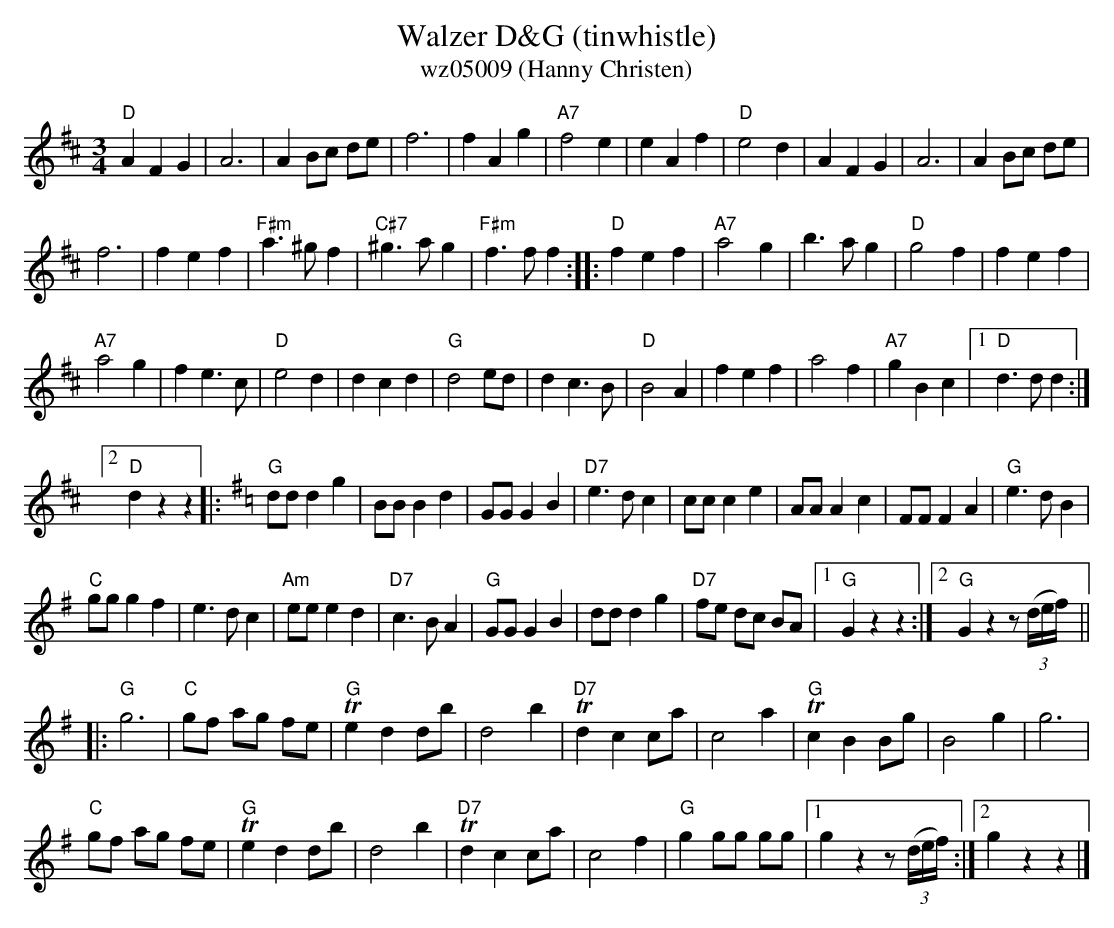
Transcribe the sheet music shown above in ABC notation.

X:1
T:Walzer D&G (tinwhistle)
T:wz05009 (Hanny Christen)
M:3/4
L:1/4
K:D %%MIDI gchordon
"D"AFG | A3 | A B/2c/2 d/2e/2 | f3 | fAg | "A7"f2e | eAf | "D"e2d | AFG | A3 | A B/2c/2 d/2e/2 |
f3 | fef | "F#m"a>^gf | "C#7"^g>ag | "F#m"f>ff :: "D"fef | "A7"a2g | b>ag | "D"g2f | fef |
"A7"a2g | fe>c | "D"e2d | dcd | "G"d2e/2d/2 | dc>B | "D"B2A | fef | a2f | "A7"gBc |1 "D"d>dd :|2
"D"dzz |: [K:G] "G"d/2d/2dg | B/2B/2Bd | G/2G/2GB | "D7"e>dc | c/2c/2ce | A/2A/2Ac | F/2F/2FA | "G"e>dB |
"C"g/2g/2gf | e>dc | "Am"e/2e/2ed | "D7"c>BA | "G"G/2G/2GB | d/2d/2dg | "D7"f/2e/2 d/2c/2 B/2A/2 |1 "G"Gzz :|2 "G"Gzz/2((3d/4e/4f/4) ||
|: "G"g3 | "C"g/2f/2 a/2g/2 f/2e/2 | "G"Tedd/2b/2 | d2b | "D7"Tdcc/2a/2 | c2a | "G"TcBB/2g/2 | B2g | g3 |
"C"g/2f/2 a/2g/2 f/2e/2 | "G"Tedd/2b/2 | d2b | "D7"Tdcc/2a/2 | c2f | "G"gg/2g/2 g/2g/2 |1 gzz/2((3d/4e/4f/4) :|2 gzz |]
